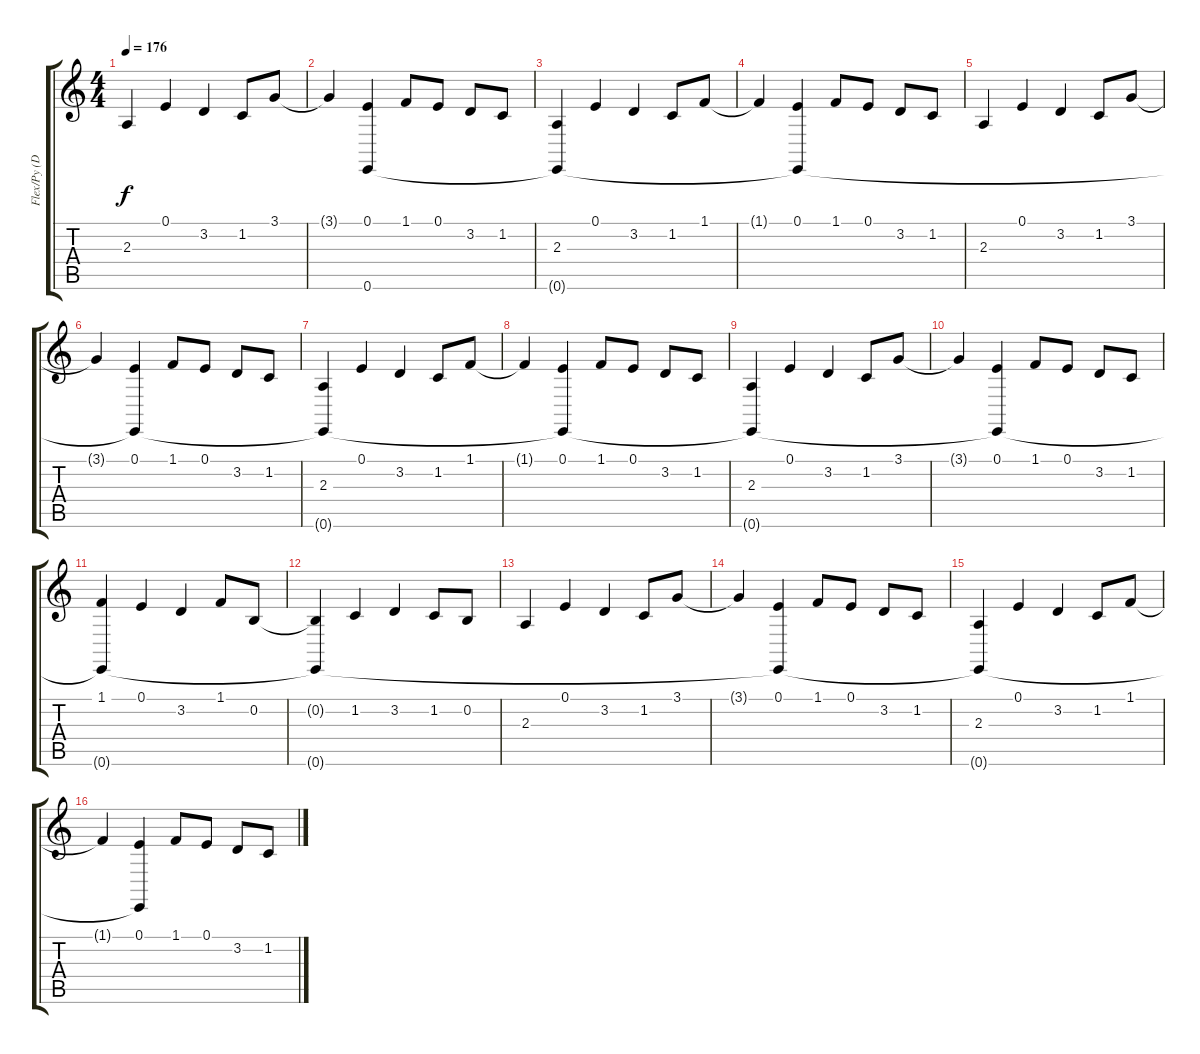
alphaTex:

\track ("Flex/Py (Dudelsäcke)" "Flex/Py (D") {instrument bagpipe}
\staff {score tabs}
\tuning (E4 B3 G3 D3 A2 E2) {hide}
\ts (4 4)
\tempo 176
\clef g2
\ks c
2.3.4{dy f} 0.1.4 3.2.4 1.2.8 3.1.8 |
3.1{t}.4 (0.1 0.6).4 1.1.8 0.1.8 3.2.8 1.2.8 |
(2.3 0.6{t}).4 0.1.4 3.2.4 1.2.8 1.1.8 |
1.1{t}.4 (0.1 0.6{t}).4 1.1.8 0.1.8 3.2.8 1.2.8 |
2.3.4 0.1.4 3.2.4 1.2.8 3.1.8 |
3.1{t}.4 (0.1 0.6{t}).4 1.1.8 0.1.8 3.2.8 1.2.8 |
(2.3 0.6{t}).4 0.1.4 3.2.4 1.2.8 1.1.8 |
1.1{t}.4 (0.1 0.6{t}).4 1.1.8 0.1.8 3.2.8 1.2.8 |
(2.3 0.6{t}).4 0.1.4 3.2.4 1.2.8 3.1.8 |
3.1{t}.4 (0.1 0.6{t}).4 1.1.8 0.1.8 3.2.8 1.2.8 |
(1.1 0.6{t}).4 0.1.4 3.2.4 1.1.8 0.2.8 |
(0.2{t} 0.6{t}).4 1.2.4 3.2.4 1.2.8 0.2.8 |
2.3.4 0.1.4 3.2.4 1.2.8 3.1.8 |
3.1{t}.4 (0.1 0.6{t}).4 1.1.8 0.1.8 3.2.8 1.2.8 |
(2.3 0.6{t}).4 0.1.4 3.2.4 1.2.8 1.1.8 |
1.1{t}.4 (0.1 0.6{t}).4 1.1.8 0.1.8 3.2.8 1.2.8
